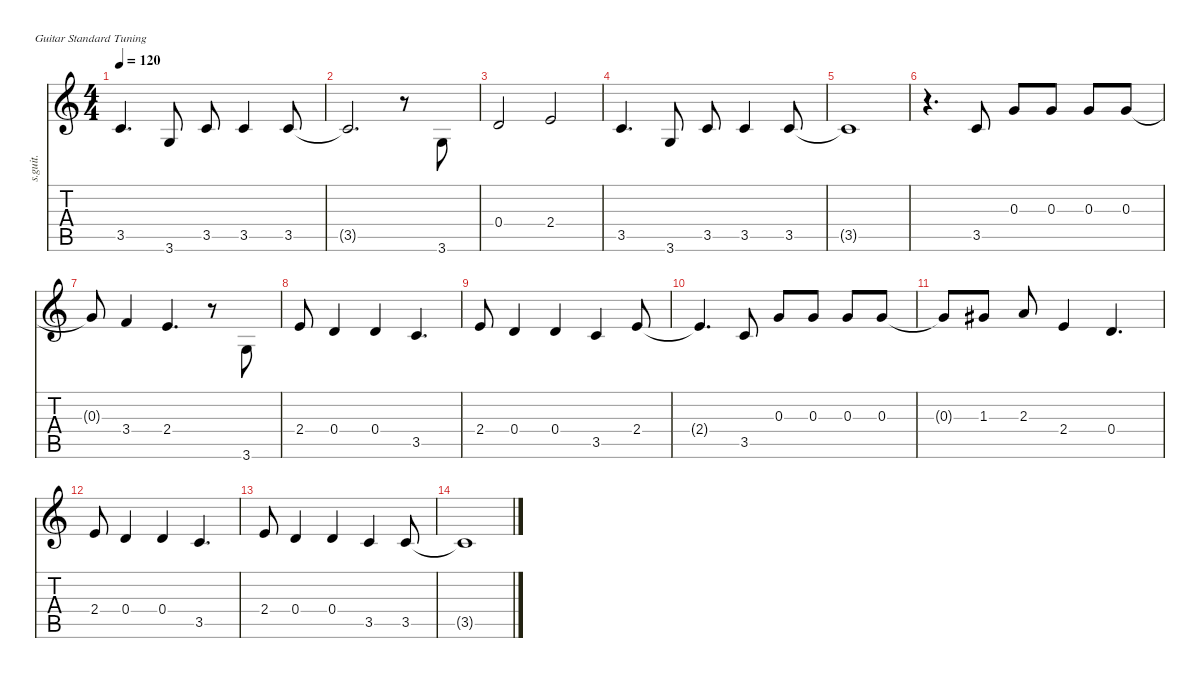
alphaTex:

\defaultSystemsLayout 4
\hideDynamics
\bracketExtendMode nobrackets
\track ("Steel Guitar" "s.guit.") {instrument acousticguitarsteel}
\staff {score tabs}
\tuning (E4 B3 G3 D3 A2 E2)
\ts (4 4)
\tempo 120
\clef g2
\ks c
3.5.4{d dy mf beam Up} 3.6.8{beam Up} 3.5.8{beam Up} 3.5.4{beam Up} 3.5.8{beam Up} |
3.5{t}.2{d beam Up} r.8{beam Down} 3.6.8{beam Up} |
0.4.2{beam Up} 2.4.2{beam Up} |
3.5.4{d beam Up} 3.6.8{beam Up} 3.5.8{beam Up} 3.5.4{beam Up} 3.5.8{beam Up} |
3.5{t}.1{dy mp beam Up} |
r.4{d beam Down} 3.5.8{dy mf beam Up} 0.3.8{beam Up} 0.3.8{beam Up} 0.3.8{beam Up} 0.3.8{beam Up} |
0.3{t}.8{beam Up} 3.4.4{beam Up} 2.4.4{d beam Up} r.8{beam Down} 3.6.8{beam Up} |
2.4.8{beam Up} 0.4.4{beam Up} 0.4.4{beam Up} 3.5.4{d beam Up} |
2.4.8{beam Up} 0.4.4{beam Up} 0.4.4{beam Up} 3.5.4{beam Up} 2.4.8{beam Up} |
2.4{t}.4{d beam Up} 3.5.8{beam Up} 0.3.8{beam Up} 0.3.8{beam Up} 0.3.8{beam Up} 0.3.8{beam Up} |
0.3{t}.8{beam Up} 1.3{acc #}.8{beam Up} 2.3.8{beam Up} 2.4.4{beam Up} 0.4.4{d beam Up} |
2.4.8{beam Up} 0.4.4{beam Up} 0.4.4{beam Up} 3.5.4{d beam Up} |
2.4.8{beam Up} 0.4.4{beam Up} 0.4.4{beam Up} 3.5.4{beam Up} 3.5.8{beam Up} |
3.5{t}.1{beam Up}
